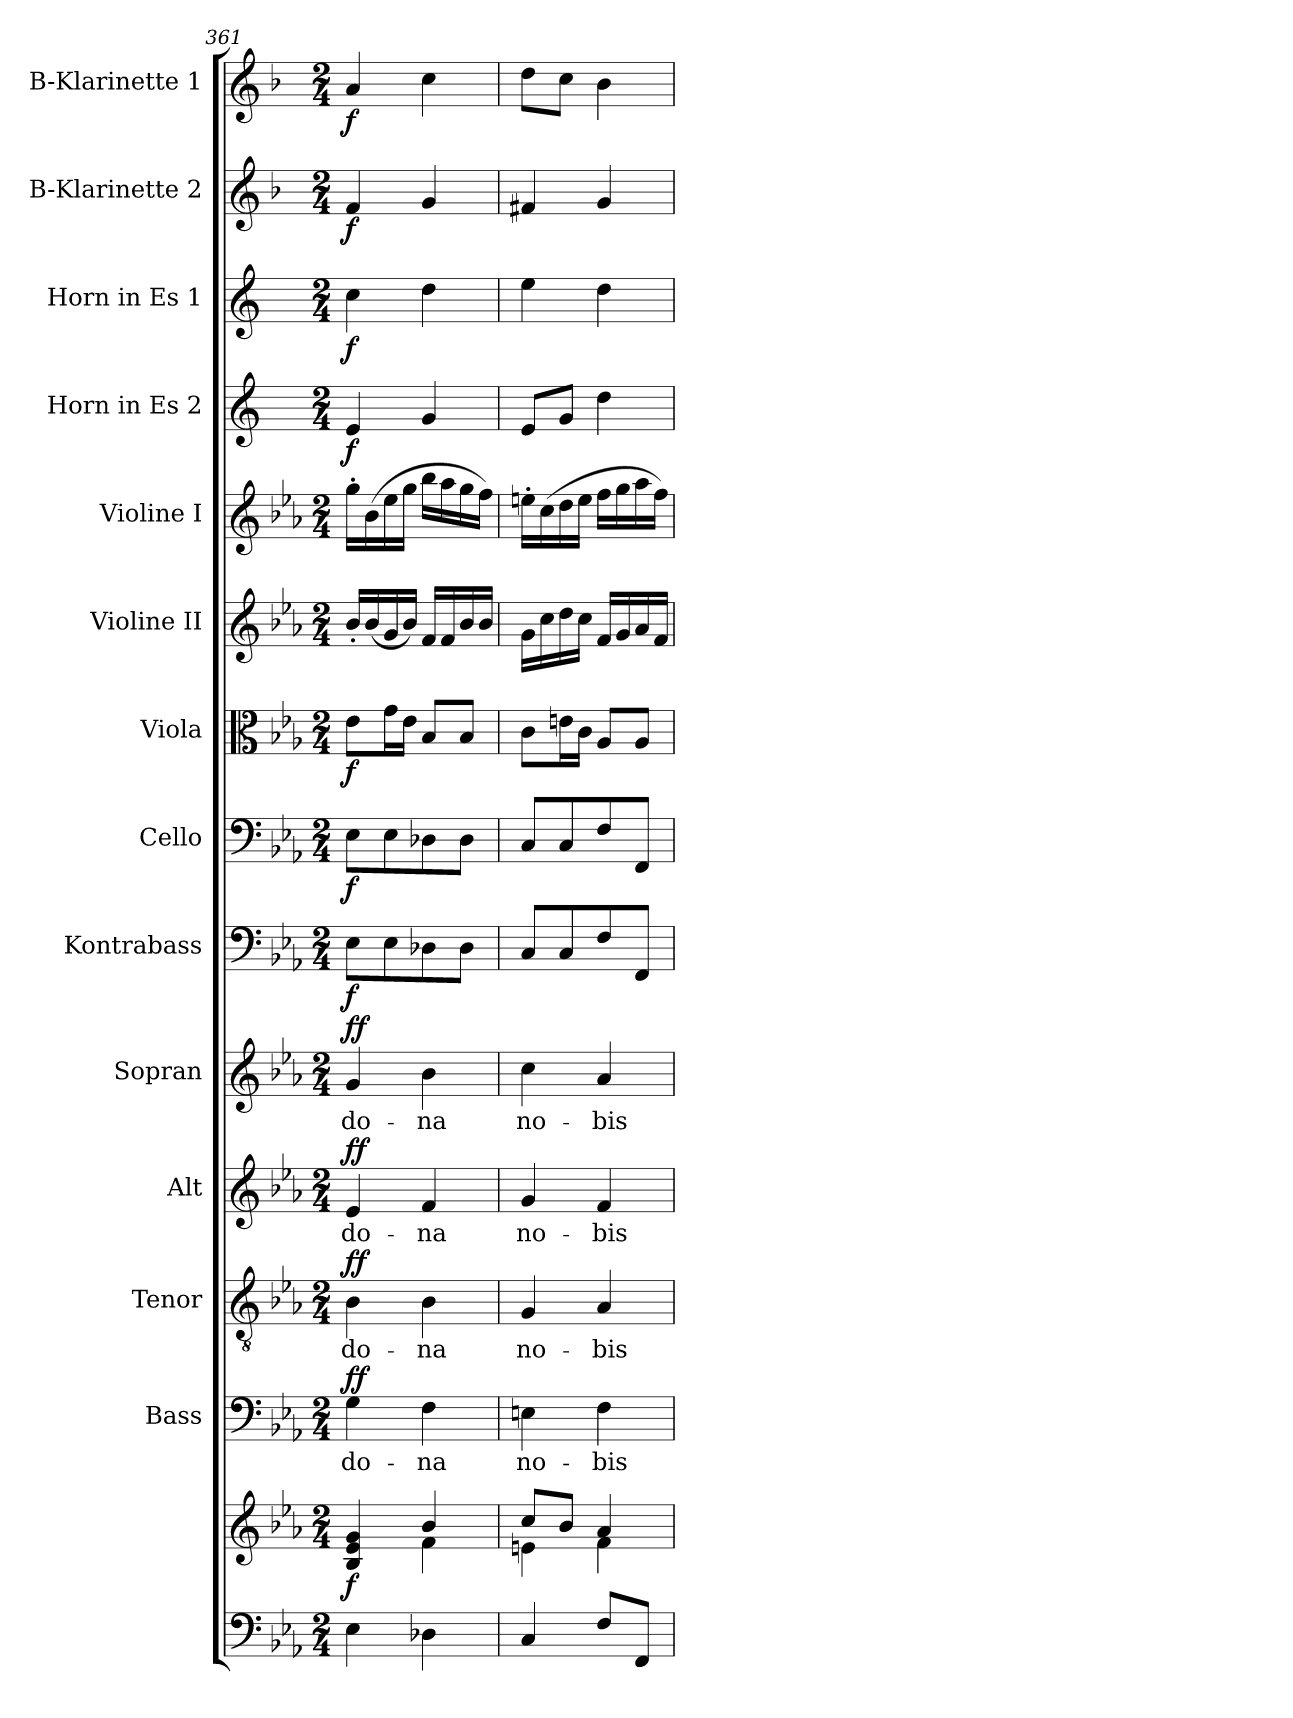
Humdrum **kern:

**kern	**kern	**dynam	**kern	**text	**dynam	**kern	**text	**dynam	**kern	**text	**dynam	**kern	**text	**dynam	**kern	**dynam	**kern	**dynam	**kern	**dynam	**kern	**kern	**kern	**dynam	**kern	**dynam	**kern	**dynam	**kern	**dynam
*part14	*part14	*part14	*part13	*part13	*part13	*part12	*part12	*part12	*part11	*part11	*part11	*part10	*part10	*part10	*part9	*part9	*part8	*part8	*part7	*part7	*part6	*part5	*part4	*part4	*part3	*part3	*part2	*part2	*part1	*part1
*staff15	*staff14	*staff14/15	*staff13	*staff13	*staff13	*staff12	*staff12	*staff12	*staff11	*staff11	*staff11	*staff10	*staff10	*staff10	*staff9	*staff9	*staff8	*staff8	*staff7	*staff7	*staff6	*staff5	*staff4	*staff4	*staff3	*staff3	*staff2	*staff2	*staff1	*staff1
*	*	*	*I"Bass	*	*	*I"Tenor	*	*	*I"Alt	*	*	*I"Sopran	*	*	*I"Kontrabass	*	*I"Cello	*	*I"Viola	*	*I"Violine II	*I"Violine I	*I"Horn in Es 2	*	*I"Horn in Es 1	*	*I"B-Klarinette 2	*	*I"B-Klarinette 1	*
*	*	*	*I'B.	*	*	*I'T.	*	*	*I'A.	*	*	*I'S.	*	*	*I'Kb.	*	*	*	*I'Vla.	*	*I'Vl. II	*I'Vl. I	*I'Hrn. 2	*	*I'Hrn. 1	*	*I'Kl. 2	*	*I'Kl. 1	*
*clefF4	*clefG2	*	*clefF4	*	*	*clefGv2	*	*	*clefG2	*	*	*clefG2	*	*	*clefF4	*	*clefF4	*	*clefC3	*	*clefG2	*clefG2	*clefG2	*	*clefG2	*	*clefG2	*	*clefG2	*
*	*	*	*	*	*	*	*	*	*	*	*	*	*	*	*ITrd7c12	*	*	*	*	*	*	*	*ITrd5c9	*	*ITrd5c9	*	*ITrd1c2	*	*ITrd1c2	*
*k[b-e-a-]	*k[b-e-a-]	*	*k[b-e-a-]	*	*	*k[b-e-a-]	*	*	*k[b-e-a-]	*	*	*k[b-e-a-]	*	*	*k[b-e-a-]	*	*k[b-e-a-]	*	*k[b-e-a-]	*	*k[b-e-a-]	*k[b-e-a-]	*k[b-e-a-]	*	*k[b-e-a-]	*	*k[b-e-a-]	*	*k[b-e-a-]	*
*E-:	*E-:	*	*E-:	*	*	*E-:	*	*	*E-:	*	*	*E-:	*	*	*E-:	*	*E-:	*	*E-:	*	*E-:	*E-:	*E-:	*	*E-:	*	*E-:	*	*E-:	*
*M2/4	*M2/4	*	*M2/4	*	*	*M2/4	*	*	*M2/4	*	*	*M2/4	*	*	*M2/4	*	*M2/4	*	*M2/4	*	*M2/4	*M2/4	*M2/4	*	*M2/4	*	*M2/4	*	*M2/4	*
=361	=361	=361	=361	=361	=361	=361	=361	=361	=361	=361	=361	=361	=361	=361	=361	=361	=361	=361	=361	=361	=361	=361	=361	=361	=361	=361	=361	=361	=361	=361
*	*^	*	*	*	*	*	*	*	*	*	*	*	*	*	*	*	*	*	*	*	*	*	*	*	*	*	*	*	*	*
!	!	!	!LO:DY:b	!	!LO:LY:b	!LO:DY:a	!	!LO:LY:b	!LO:DY:a	!	!LO:LY:b	!LO:DY:a	!	!LO:LY:b	!LO:DY:a	!	!LO:DY:b	!	!LO:DY:b	!	!LO:DY:b	!	!	!	!LO:DY:b	!	!LO:DY:b	!	!LO:DY:b	!	!LO:DY:b
4E-\	4B-/ 4e-/ 4g/	4ryy	f	4G\	do-	ff	4B-\	do-	ff	4e-/	do-	ff	4g/	do-	ff	8EE-\L	f	8E-\L	f	8e-\L	f	16b-'</LL	16gg'>\LL	4G/	f	4e-\	f	4e-/	f	4g/	f
.	.	.	.	.	.	.	.	.	.	.	.	.	.	.	.	.	.	.	.	.	.	(<16b-/	(>16b-\	.	.	.	.	.	.	.	.
.	.	.	.	.	.	.	.	.	.	.	.	.	.	.	.	8EE-\	.	8E-\	.	16g\L	.	16g/	16ee-\	.	.	.	.	.	.	.	.
.	.	.	.	.	.	.	.	.	.	.	.	.	.	.	.	.	.	.	.	16e-\JJ	.	16b-/JJ)	16gg\JJ	.	.	.	.	.	.	.	.
!	!	!	!	!	!LO:LY:b	!	!	!LO:LY:b	!	!	!LO:LY:b	!	!	!LO:LY:b	!	!	!	!	!	!	!	!	!	!	!	!	!	!	!	!	!
4D-X\	4b-/	4f\	.	4F\	-na	.	4B-\	-na	.	4f/	-na	.	4b-\	-na	.	8DD-X\	.	8D-X\	.	8B-/L	.	16f/LL	16bb-\LL	4B-/	.	4f\	.	4f/	.	4b-\	.
.	.	.	.	.	.	.	.	.	.	.	.	.	.	.	.	.	.	.	.	.	.	16f/	16aa-\	.	.	.	.	.	.	.	.
.	.	.	.	.	.	.	.	.	.	.	.	.	.	.	.	8DD-\J	.	8D-\J	.	8B-/J	.	16b-/	16gg\	.	.	.	.	.	.	.	.
.	.	.	.	.	.	.	.	.	.	.	.	.	.	.	.	.	.	.	.	.	.	16b-/JJ	16ff\JJ)	.	.	.	.	.	.	.	.
!!LO:PB:g=z
=362	=362	=362	=362	=362	=362	=362	=362	=362	=362	=362	=362	=362	=362	=362	=362	=362	=362	=362	=362	=362	=362	=362	=362	=362	=362	=362	=362	=362	=362	=362	=362
!	!	!	!	!	!LO:LY:b	!	!	!LO:LY:b	!	!	!LO:LY:b	!	!	!LO:LY:b	!	!	!	!	!	!	!	!	!	!	!	!	!	!	!	!	!
4C/	8cc/L	4en\	.	4En\	no-	.	4G/	no-	.	4g/	no-	.	4cc\	no-	.	8CC/L	.	8C/L	.	8c\L	.	16g\LL	16een'>\LL	8G/L	.	4g\	.	4en/	.	8cc\L	.
.	.	.	.	.	.	.	.	.	.	.	.	.	.	.	.	.	.	.	.	.	.	16cc\	(>16cc\	.	.	.	.	.	.	.	.
.	8b-/J	.	.	.	.	.	.	.	.	.	.	.	.	.	.	8CC/	.	8C/	.	16en\L	.	16dd\	16dd\	8B-/J	.	.	.	.	.	8b-\J	.
.	.	.	.	.	.	.	.	.	.	.	.	.	.	.	.	.	.	.	.	16c\JJ	.	16cc\JJ	16ee\JJ	.	.	.	.	.	.	.	.
!	!	!	!	!	!LO:LY:b	!	!	!LO:LY:b	!	!	!LO:LY:b	!	!	!LO:LY:b	!	!	!	!	!	!	!	!	!	!	!	!	!	!	!	!	!
8F/L	4a-/	4f\	.	4F\	-bis	.	4A-/	-bis	.	4f/	-bis	.	4a-/	-bis	.	8FF/	.	8F/	.	8A-/L	.	16f/LL	16ff\LL	4f\	.	4f\	.	4f/	.	4a-\	.
.	.	.	.	.	.	.	.	.	.	.	.	.	.	.	.	.	.	.	.	.	.	16g/	16gg\	.	.	.	.	.	.	.	.
8FF/J	.	.	.	.	.	.	.	.	.	.	.	.	.	.	.	8FFF/J	.	8FF/J	.	8A-/J	.	16a-/	16aa-\	.	.	.	.	.	.	.	.
.	.	.	.	.	.	.	.	.	.	.	.	.	.	.	.	.	.	.	.	.	.	16f/JJ	16ff\JJ)	.	.	.	.	.	.	.	.
*	*v	*v	*	*	*	*	*	*	*	*	*	*	*	*	*	*	*	*	*	*	*	*	*	*	*	*	*	*	*	*	*
=	=	=	=	=	=	=	=	=	=	=	=	=	=	=	=	=	=	=	=	=	=	=	=	=	=	=	=	=	=	=
*-	*-	*-	*-	*-	*-	*-	*-	*-	*-	*-	*-	*-	*-	*-	*-	*-	*-	*-	*-	*-	*-	*-	*-	*-	*-	*-	*-	*-	*-	*-
